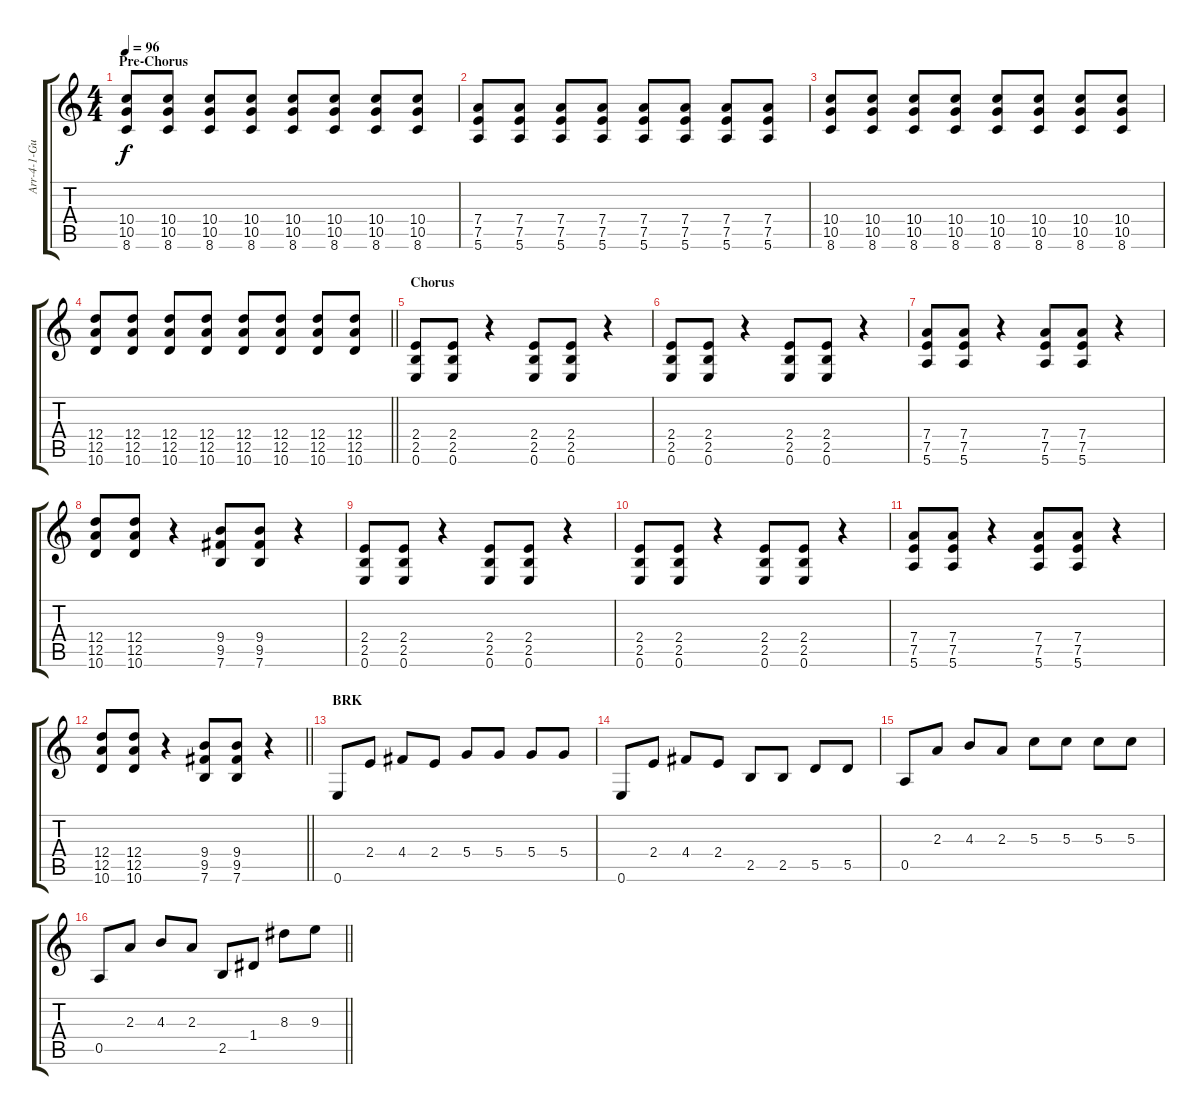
\track ("Arr-4-1-Guitar" "Arr-4-1-Gu") {mute instrument acousticguitarsteel}
\staff {score tabs}
\tuning (E4 B3 G3 D3 A2 E2) {hide}
\ts (4 4)
\section ("" "Pre-Chorus")
\tempo 96
\clef g2
\ks c
(10.4 10.5 8.6).8{dy f instrument distortionguitar} (10.4 10.5 8.6).8 (10.4 10.5 8.6).8 (10.4 10.5 8.6).8 (10.4 10.5 8.6).8 (10.4 10.5 8.6).8 (10.4 10.5 8.6).8 (10.4 10.5 8.6).8 |
(7.4 7.5 5.6).8 (7.4 7.5 5.6).8 (7.4 7.5 5.6).8 (7.4 7.5 5.6).8 (7.4 7.5 5.6).8 (7.4 7.5 5.6).8 (7.4 7.5 5.6).8 (7.4 7.5 5.6).8 |
(10.4 10.5 8.6).8 (10.4 10.5 8.6).8 (10.4 10.5 8.6).8 (10.4 10.5 8.6).8 (10.4 10.5 8.6).8 (10.4 10.5 8.6).8 (10.4 10.5 8.6).8 (10.4 10.5 8.6).8 |
\barLineRight lightlight
(12.4 12.5 10.6).8 (12.4 12.5 10.6).8 (12.4 12.5 10.6).8 (12.4 12.5 10.6).8 (12.4 12.5 10.6).8 (12.4 12.5 10.6).8 (12.4 12.5 10.6).8 (12.4 12.5 10.6).8 |
\section ("" "Chorus")
(2.4 2.5 0.6).8 (2.4 2.5 0.6).8 r.4 (2.4 2.5 0.6).8 (2.4 2.5 0.6).8 r.4 |
(2.4 2.5 0.6).8 (2.4 2.5 0.6).8 r.4 (2.4 2.5 0.6).8 (2.4 2.5 0.6).8 r.4 |
(7.4 7.5 5.6).8 (7.4 7.5 5.6).8 r.4 (7.4 7.5 5.6).8 (7.4 7.5 5.6).8 r.4 |
(12.4 12.5 10.6).8 (12.4 12.5 10.6).8 r.4 (9.4 9.5 7.6).8 (9.4 9.5 7.6).8 r.4 |
(2.4 2.5 0.6).8 (2.4 2.5 0.6).8 r.4 (2.4 2.5 0.6).8 (2.4 2.5 0.6).8 r.4 |
(2.4 2.5 0.6).8 (2.4 2.5 0.6).8 r.4 (2.4 2.5 0.6).8 (2.4 2.5 0.6).8 r.4 |
(7.4 7.5 5.6).8 (7.4 7.5 5.6).8 r.4 (7.4 7.5 5.6).8 (7.4 7.5 5.6).8 r.4 |
\barLineRight lightlight
(12.4 12.5 10.6).8 (12.4 12.5 10.6).8 r.4 (9.4 9.5 7.6).8 (9.4 9.5 7.6).8 r.4 |
\section ("" "BRK")
0.6.8{instrument acousticguitarsteel} 2.4.8 4.4.8 2.4.8 5.4.8 5.4.8 5.4.8 5.4.8 |
0.6.8 2.4.8 4.4.8 2.4.8 2.5.8 2.5.8 5.5.8 5.5.8 |
0.5.8 2.3.8 4.3.8 2.3.8 5.3.8 5.3.8 5.3.8 5.3.8 |
\barLineRight lightlight
0.5.8 2.3.8 4.3.8 2.3.8 2.5.8 1.4.8 8.3.8 9.3.8
